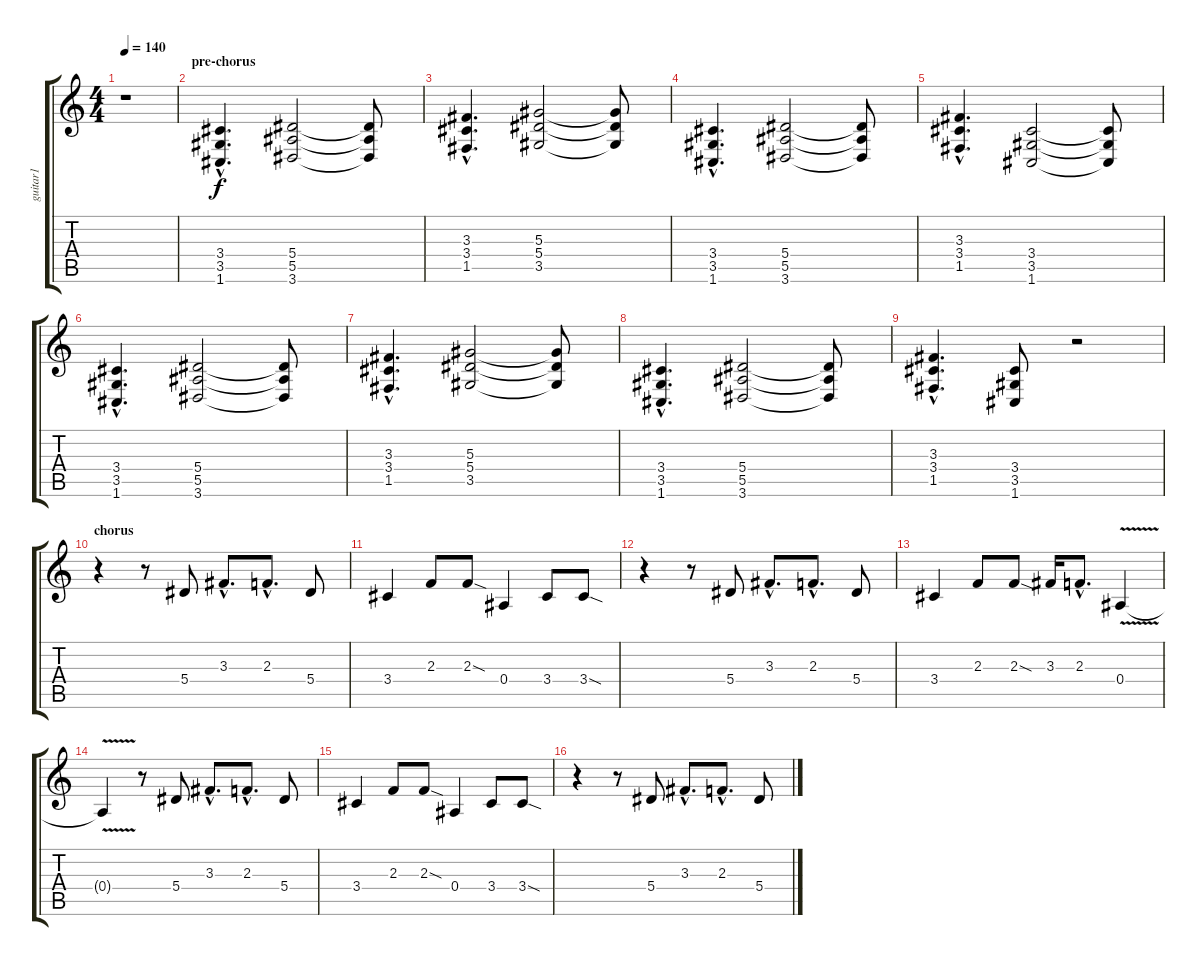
\track ("guitar1" "guitar1") {instrument distortionguitar}
\staff {score tabs}
\tuning (C4 G3 Eb3 Bb2 F2 C2) {hide}
\ts (4 4)
\tempo 140
\clef g2
\ks c
r.1{dy f} |
\section ("" "pre-chorus")
(3.4{hac} 3.5{hac} 1.6{hac}).4{d} (5.4 5.5 3.6).2 (5.4{t} 5.5{t} 3.6{t}).8 |
(3.3{hac} 3.4{hac} 1.5{hac}).4{d} (5.3 5.4 3.5).2 (5.3{t} 5.4{t} 3.5{t}).8 |
(3.4{hac} 3.5{hac} 1.6{hac}).4{d} (5.4 5.5 3.6).2 (5.4{t} 5.5{t} 3.6{t}).8 |
(3.3{hac} 3.4{hac} 1.5{hac}).4{d} (3.4 3.5 1.6).2 (3.4{t} 3.5{t} 1.6{t}).8 |
(3.4{hac} 3.5{hac} 1.6{hac}).4{d} (5.4 5.5 3.6).2 (5.4{t} 5.5{t} 3.6{t}).8 |
(3.3{hac} 3.4{hac} 1.5{hac}).4{d} (5.3 5.4 3.5).2 (5.3{t} 5.4{t} 3.5{t}).8 |
(3.4{hac} 3.5{hac} 1.6{hac}).4{d} (5.4 5.5 3.6).2 (5.4{t} 5.5{t} 3.6{t}).8 |
(3.3{hac} 3.4{hac} 1.5{hac}).4{d} (3.4 3.5 1.6).8 r.2 |
\section ("" "chorus")
r.4 r.8 5.4.8 3.3{hac}.8{d} 2.3{hac}.8{d} 5.4.8 |
3.4.4 2.3.8 2.3{sod}.8 0.4.4 3.4.8 3.4{sod}.8 |
r.4 r.8 5.4.8 3.3{hac}.8{d} 2.3{hac}.8{d} 5.4.8 |
3.4.4 2.3.8 2.3{sod}.8 3.3.16 2.3{hac}.8{d} 0.4{v}.4 |
0.4{t}.4 r.8 5.4.8 3.3{hac}.8{d} 2.3{hac}.8{d} 5.4.8 |
3.4.4 2.3.8 2.3{sod}.8 0.4.4 3.4.8 3.4{sod}.8 |
r.4 r.8 5.4.8 3.3{hac}.8{d} 2.3{hac}.8{d} 5.4.8
